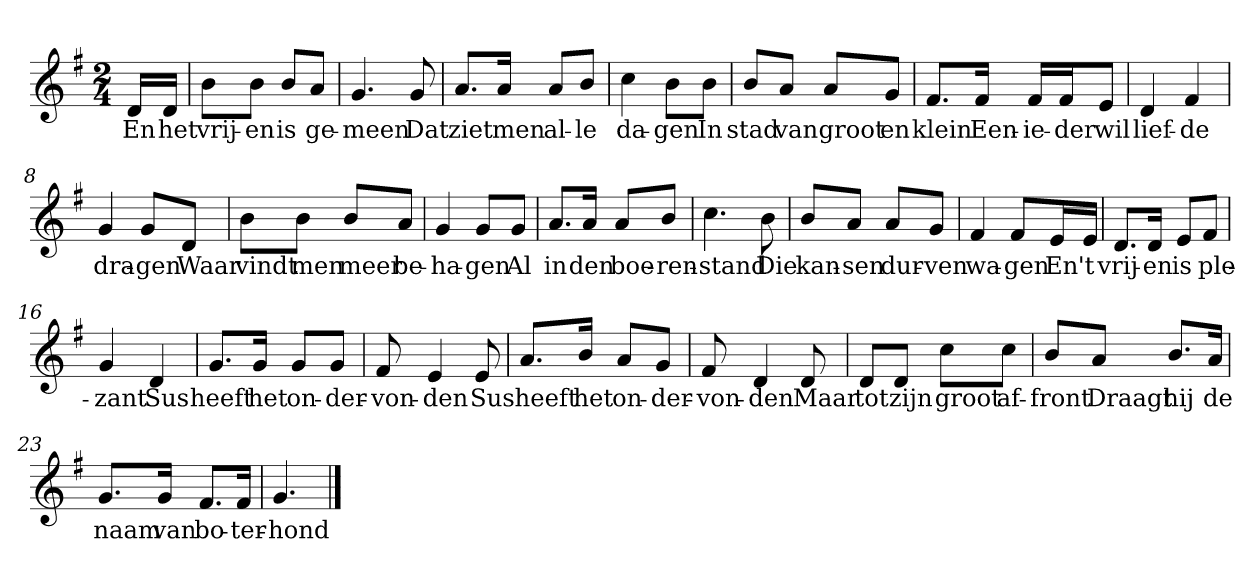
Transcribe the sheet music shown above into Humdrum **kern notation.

**kern	**text
*part1	*part1
*staff1	*staff1
*clefG2	*
*k[f#]	*
*G:	*
*M2/4	*
*MM120	*
=	=
16d/LL	En
16d/JJ	het
=1	=1
8b\L	vrij-
8b\J	-en
8b/L	is
8a/J	ge-
=2	=2
4.g	-meen
8g	Dat
=3	=3
8.a/L	ziet
16a/Jk	men
8a/L	al-
8b/J	-le
=4	=4
4cc	da-
8b\L	-gen
8b\J	In
=5	=5
8b/L	stad
8a/J	van
8a/L	groot
8g/J	en
=6	=6
8.f#/L	klein
16f#/Jk	Een-
16f#/LL	-ie-
16f#/J	-der
8e/J	wil
=7	=7
4d	lief-
4f#	-de
=8	=8
4g	dra-
8g/L	-gen
8d/J	Waar
=9	=9
8b\L	vindt
8b\J	men
8b/L	meer
8a/J	be-
=10	=10
4g	-ha-
8g/L	-gen
8g/J	Al
=11	=11
8.a/L	in
16a/Jk	den
8a/L	boe-
8b/J	-ren-
=12	=12
4.cc	-stand
8b	Die
=13	=13
8b/L	kan-
8a/J	-sen
8a/L	dur-
8g/J	-ven
=14	=14
4f#	wa-
8f#/L	-gen
16e/L	En
16e/JJ	't
=15	=15
8.d/L	vrij-
16d/Jk	-en
8e/L	is
8f#/J	ple-
=16	=16
4g	-zant
4d	Sus
=17	=17
8.g/L	heeft
16g/Jk	het
8g/L	on-
8g/J	-der-
=18	=18
8f#	-von-
4e	-den
8e	Sus
=19	=19
8.a/L	heeft
16b/Jk	het
8a/L	on-
8g/J	-der-
=20	=20
8f#	-von-
4d	-den
8d	Maar
=21	=21
8d/L	tot
8d/J	zijn
8cc\L	groot
8cc\J	af-
=22	=22
8b/L	-front
8a/J	Draagt
8.b/L	hij
16a/Jk	de
=23	=23
8.g/L	naam
16g/Jk	van
8.f#/L	bo-
16f#/Jk	-ter-
=24	=24
4.g	-hond
==	==
*-	*-
